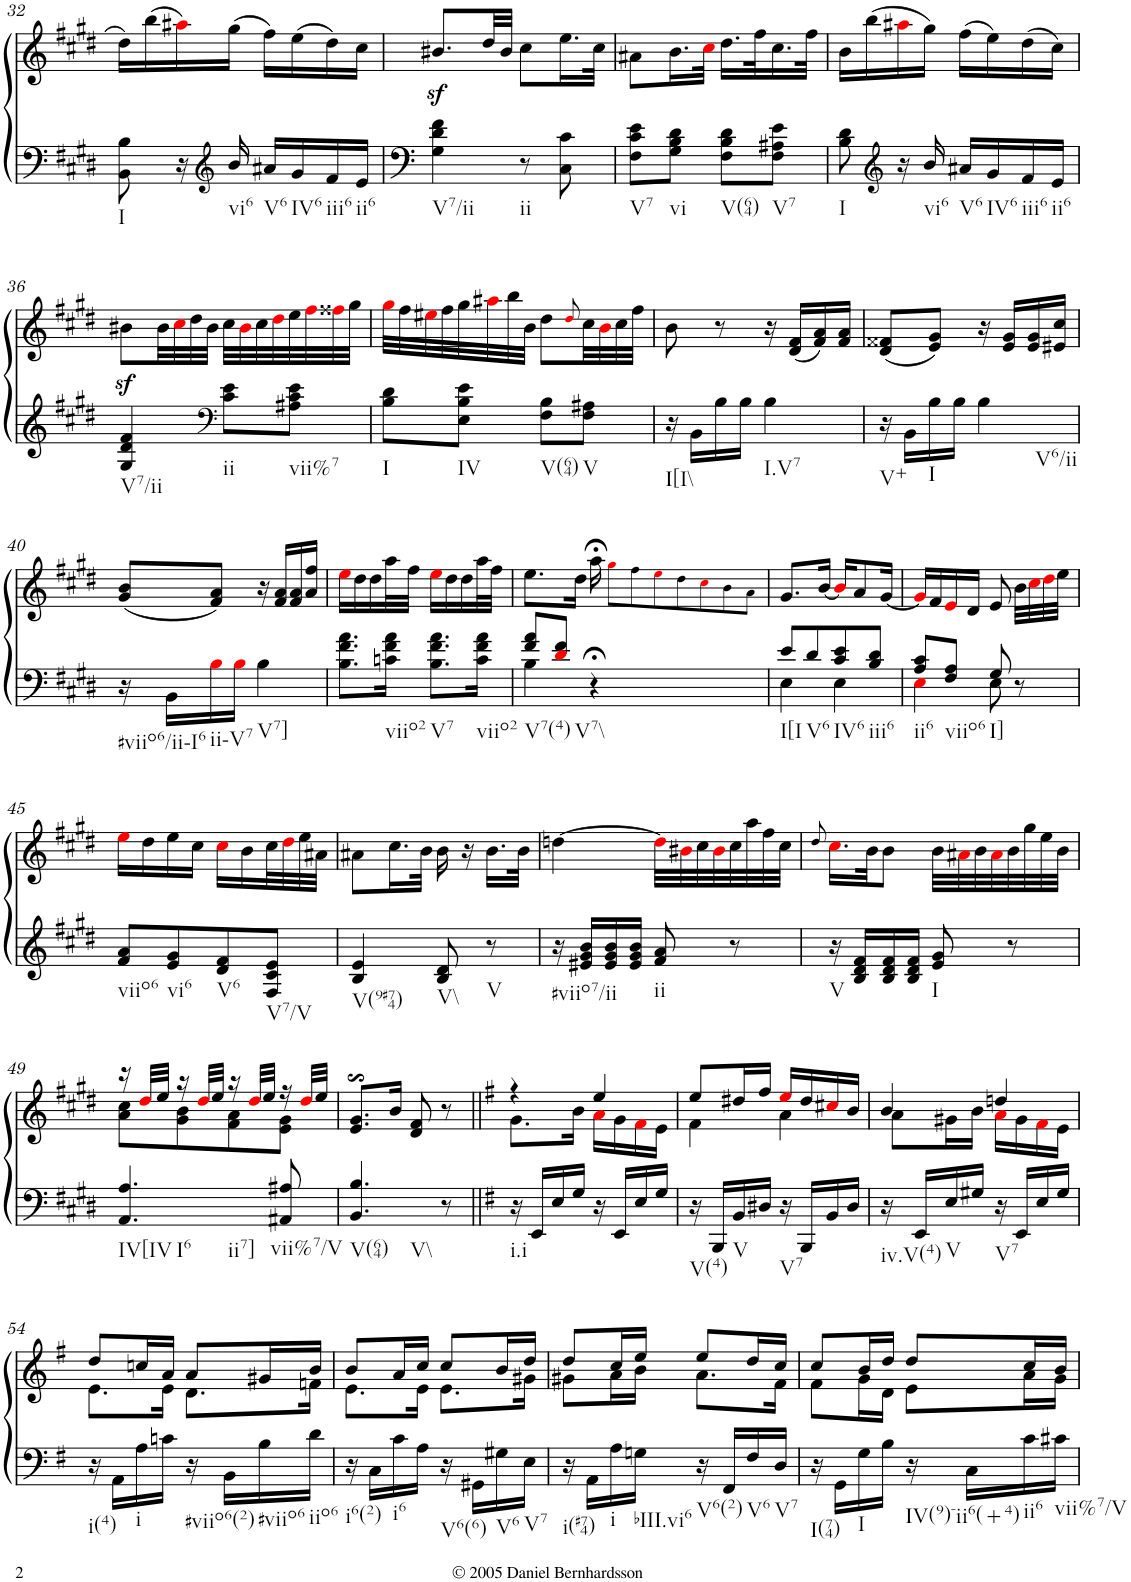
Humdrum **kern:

**kern	**kern
*part1	*part1
*staff2	*staff1
*I"Piano	*
*I'Pno.	*
!!LO:PB:g=z
*clefF4	*clefG2
*k[f#c#g#d#]	*k[f#c#g#d#]
*E:	*E:
*M2/4	*M2/4
=32	=32
!LO:TX:b:t=I	!
8BB\ 8B\	16dd#\LL
.	(16bb\
16r	16aa#Xi\)
*clefG2	*
!LO:TX:b:t=vi6	!
16b/	(16gg#\JJ
!LO:TX:b:t=V6	!
16a#X/LL	16ff#\LL)
!LO:TX:b:t=IV6	!
16g#/	(16ee\
!LO:TX:b:t=iii6	!
16f#/	16dd#\)
!LO:TX:b:t=ii6	!
16e/JJ	16cc#\JJ
=33	=33
!LO:TX:b:t=V7/ii	!
4G#\ 4d#\ 4f#\	8.b#Xz</L
.	32dd#/LL
.	32b#/JJJ
!LO:TX:b:t=ii	!
8r	8cc#\L
8C#\ 8c#\	16.ee\L
.	32cc#\JJk
=34	=34
!LO:TX:b:t=V7	!
8F#\ 8c#\ 8e\L	8a#X\L
!LO:TX:b:t=vi	!
8G#\ 8B\ 8d#\J	16.b\L
.	32cc#i\JJk
!LO:TX:b:t=V(64)	!
8F#\ 8B\ 8d#\L	16.dd#\LL
.	32ff#\K
!LO:TX:b:t=V7	!
8F#\ 8A#X\ 8e\J	16.cc#\
.	32ff#\JJk
=35	=35
!LO:TX:b:t=I	!
8B\ 8d#\	16b\LL
.	(16bb\
*clefG2	*
16r	16aa#Xi\
!LO:TX:b:t=vi6	!
16b/	16gg#\JJ)
!LO:TX:b:t=V6	!
16a#X/LL	(16ff#\LL
!LO:TX:b:t=IV6	!
16g#/	16ee\)
!LO:TX:b:t=iii6	!
16f#/	(16dd#\
!LO:TX:b:t=ii6	!
16e/JJ	16cc#\JJ)
!!LO:LB:g=z
=36	=36
!LO:TX:b:t=V7/ii	!
4G#/ 4d#/ 4f#/	8b#Xz<\L
.	32b#\LL
.	32cc#i\
.	32dd#\
.	32b#\JJJ
*clefF4	*
!LO:TX:b:t=ii	!
8c#\ 8e\L	32cc#\LLL
.	32b#i\
.	32cc#\
.	32dd#i\
!LO:TX:b:t=vii%7	!
8A#X\ 8c#\ 8e\J	32ee\
.	32ff#i\
.	32ff##Xi\
.	32gg#\JJJ
=37	=37
!LO:TX:b:t=I	!
8B\ 8d#\L	32gg#i\LLL
.	32ff#\
.	32ee#Xi\
.	32ff#\
!LO:TX:b:t=IV	!
8E\ 8B\ 8e\J	32gg#\
.	32aa#Xi\
.	32bb\
.	32b\JJJ
!LO:TX:b:t=V(64)	!
8F#\ 8B\L	8dd#\L
.	8qdd#i/
!LO:TX:b:t=V	!
8F#\ 8A#X\J	32cc#\LL
.	32bi\
.	32cc#\
.	32ff#\JJJ
=38	=38
!LO:TX:b:t=I[I\\	!
16r	8b\
16BB\LL	.
16B\	8r
16B\JJ	.
!LO:TX:b:t=I.V7	!
4B\	16r
.	(16d#/ 16f#/LL
.	16f#/ 16a/)
.	16f#/ 16a/JJ
=39	=39
!LO:TX:b:t=V+	!
16r	(8d#/ 8f##X/L
16BB\LL	.
!LO:TX:b:t=I	!
16B\	8e/ 8g#/J)
16B\JJ	.
!LO:TX:b:t=V6/ii	!
4B\	16r
.	16e/ 16g#/LL
.	16e/ 16g#/
.	16e#X/ 16cc#/JJ
!!LO:LB:g=z
=40	=40
!LO:TX:b:t=#viio6/ii-I6	!
16r	(8g#/ 8b/L
16BB\LL	.
!LO:TX:b:t=ii-V7	!
16Bi\	8f#/ 8a/J)
16Bi\JJ	.
!LO:TX:b:t=V7]	!
4B\	16r
.	16f#/ 16a/LL
.	16f#/ 16a/
.	16a/ 16ff#/JJ
=41	=41
8.B\ 8.f#\ 8.a\L	16eei\LL
.	16dd#\
.	16dd#\
!LO:TX:b:t=viio2	!
16cn\ 16f#\ 16a\Jk	32aa\L
.	32ff#\JJJ
!LO:TX:b:t=V7	!
8.B\ 8.f#\ 8.a\L	16eei\LL
.	16dd#\
.	16dd#\
!LO:TX:b:t=viio2	!
16c\ 16f#\ 16a\Jk	32aa\L
.	32ff#\JJJ
=42	=42
*^	*
!LO:TX:b:t=V7(4)	!	!
8f#/ 8a/L	4B\	8.ee\L
!LO:TX:b:t=V7\\	!	!
8d#i/ 8f#/J	.	.
.	.	16dd#\Jk
4r;<	4ryy	16aa;<\
.	.	8gg#!i\L
.	.	[16ff#!\
2ryy	2ryy	16ryy
.	.	8ee!i\
.	.	8dd#!\
.	.	8cc#!i\
.	.	8b!\
8.ryy	8.ryy	.
.	.	8a!\J
=43	=43	=43
!LO:TX:b:t=I[I	!	!
8e/L	4E\	8.g#/L
!LO:TX:b:t=V6	!	!
8d#/	.	.
.	.	16ff#!\]
!LO:TX:b:t=IV6	!	!
8c#/ 8e/	4E\	[<16b/Jk
.	.	16bi/KL]
!LO:TX:b:t=iii6	!	!
8B/ 8d#/J	.	8a/
16ryy	16ryy	[<16g#/Jk
=44	=44	=44
!LO:TX:b:t=ii6	!	!
8A/ 8c#/L	4Ei\	16g#i/LL]
.	.	16f#/
!LO:TX:b:t=viio6	!	!
8F#/ 8A/J	.	16ei/
.	.	16d#/JJ
!LO:TX:b:t=I]	!	!
8G#/	8E\	8e/
8r	8ryy	32b\LLL
.	.	32cc#i\
.	.	32dd#i\
.	.	32ee\JJJ
*v	*v	*
!!LO:LB:g=z
=45	=45
!LO:TX:b:t=viio6	!
8f#/ 8a/L	16eei\LL
.	16dd#\
!LO:TX:b:t=vi6	!
8e/ 8g#/	16ee\
.	16cc#\JJ
!LO:TX:b:t=V6	!
8d#/ 8f#/	16cc#i\LL
.	16b\
!LO:TX:b:t=V7/V	!
8F#/ 8c#/ 8e/J	32cc#\L
.	32dd#i\
.	32ee\
.	32a#X\JJJ
=46	=46
!LO:TX:b:t=V(9#74)	!
4B/ 4e/	8a#X\L
.	16.cc#\L
.	32b\JJk
!LO:TX:b:t=V\\	!
8B/ 8d#/	16b\
.	16r
!LO:TX:b:t=V	!
8r	16.b\LL
.	32b\JJk
=47	=47
!LO:TX:b:t=#viio7/ii	!
16r	[>4ddn\
16e#X/ 16g#/ 16b/LL	.
16e#/ 16g#/ 16b/	.
16e#/ 16g#/ 16b/JJ	.
!LO:TX:b:t=ii	!
8f#/ 8a/	32ddi\LLL]
.	32b#Xi\
.	32cc#\
.	32b#i\
8r	32cc#\
.	32aa\
.	32ff#\
.	32cc#\JJJ
=48	=48
.	8qdd#/
!LO:TX:b:t=V	!
16r	16.cc#i\LL
16B/ 16d#/ 16f#/LL	.
.	32b\JK
16B/ 16d#/ 16f#/	8b\J
16B/ 16d#/ 16f#/JJ	.
!LO:TX:b:t=I	!
8e/ 8g#/	32b\LLL
.	32a#Xi\
.	32b\
.	32a#i\
8r	32b\
.	32gg#\
.	32ee\
.	32b\JJJ
!!LO:LB:g=z
=49	=49
*	*^
!LO:TX:b:t=IV[IV	!	!
!LO:TX:b:t=I6	!	!
!LO:TX:b:t=ii7]	!	!
4.AA/ 4.A/	16r	8a\ 8cc#\L
.	32dd#i/LLL	.
.	32ee/JJJ	.
.	16r	8g#\ 8b\
.	32dd#i/LLL	.
.	32ee/JJJ	.
.	16r	8f#\ 8a\
.	32dd#i/LLL	.
.	32ee/JJJ	.
!LO:TX:b:t=vii%7/V	!	!
8AA#X/ 8A#X/	16r	8e\ 8g#\J
.	32dd#i/LLL	.
.	32ee/JJJ	.
*	*v	*v
=50	=50
!LO:TX:b:t=V(64)	!
!LO:TX:b:t=V\\	!
4.BB/ 4.B/	8.e/s$SS 8.g#/s$SSL
.	16b/Jk
.	8d#/ 8f#/
8r	8r
=51||	=51||
*k[f#]	*k[f#]
*G:	*G:
*	*^
!LO:TX:b:t=i.i	!	!
16r	4r	8.g\L
16EE/LL	.	.
16E/	.	.
16G/JJ	.	16b\Jk
16r	4ee/	16ai\LL
16EE/LL	.	16g\
16E/	.	16f#i\
16G/JJ	.	16e\JJ
=52	=52	=52
!LO:TX:b:t=V(4)	!	!
16r	8ee/L	4f#\
16BBB/LL	.	.
!LO:TX:b:t=V	!	!
16BB/	16dd#X/L	.
16D#X/JJ	16ff#/JJ	.
!LO:TX:b:t=V7	!	!
16r	16eei/LL	4a\
16BBB/LL	16dd#/	.
16BB/	16cc#Xi/	.
16D#/JJ	16b/JJ	.
=53	=53	=53
!LO:TX:b:t=iv.V(4)	!	!
16r	4b/	8a\L
16EE/LL	.	.
!LO:TX:b:t=V	!	!
16E/	.	16g#X\L
16G#X/JJ	.	16b\JJ
!LO:TX:b:t=V7	!	!
16r	4ddn/	16ai\LL
16EE/LL	.	16g#\
16E/	.	16f#i\
16G#/JJ	.	16e\JJ
!!LO:LB:g=z	!!
=54	=54	=54
!LO:TX:b:t=i(4)	!	!
16r	8dd/L	8.e\L
16AA\LL	.	.
!LO:TX:b:t=i	!	!
16A\	16ccn/L	.
16cn\JJ	16a/JJ	16e\Jk
!LO:TX:b:t=#viio6(2)	!	!
16r	8a/L	8.d\L
16BB\LL	.	.
!LO:TX:b:t=#viio6	!	!
16B\	16g#X/L	.
!LO:TX:b:t=iio6	!	!
16d\JJ	16b/JJ	16fn\Jk
=55	=55	=55
!LO:TX:b:t=i6(2)	!	!
16r	8b/L	8.e\L
16C\LL	.	.
!LO:TX:b:t=i6	!	!
16c\	16a/L	.
16A\JJ	16cc/JJ	16e\Jk
!LO:TX:b:t=V6(6)	!	!
16r	8cc/L	8.e\L
16GG#X\LL	.	.
!LO:TX:b:t=V6	!	!
16G#X\	16b/L	.
!LO:TX:b:t=V7	!	!
16E\JJ	16dd/JJ	16g#X\Jk
=56	=56	=56
!LO:TX:b:t=i(#74)	!	!
16r	8dd/L	8g#X\L
16AA\LL	.	.
!LO:TX:b:t=i	!	!
16A\	16cc/L	16a\L
!LO:TX:b:t=bIII.vi6	!	!
16Gn\JJ	16ee/JJ	16b\JJ
!LO:TX:b:t=V6(2)	!	!
16r	8ee/L	8.a\L
16FF#/LL	.	.
!LO:TX:b:t=V6	!	!
16F#/	16dd/L	.
!LO:TX:b:t=V7	!	!
16D/JJ	16cc/JJ	16f#\Jk
=57	=57	=57
!LO:TX:b:t=I(74)	!	!
16r	8cc/L	8f#\L
16GG\LL	.	.
!LO:TX:b:t=I	!	!
16G\	16b/L	16g\L
16B\JJ	16dd/JJ	16d\JJ
!LO:TX:b:t=IV(9)-ii6(+4)	!	!
16r	8dd/L	8e\L
16C\LL	.	.
!LO:TX:b:t=ii6	!	!
16c\	16cc/L	16a\L
!LO:TX:b:t=vii%7/V	!	!
16c#X\JJ	16b/JJ	16g\JJ
*	*v	*v
=	=
*-	*-
